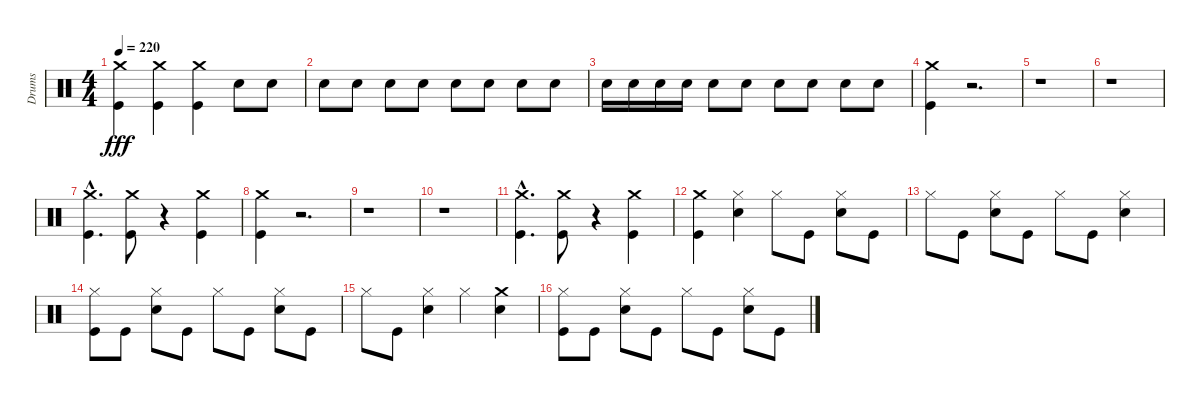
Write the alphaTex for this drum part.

\track ("Drums" "Drums") {instrument percussion}
\staff {score}
\articulation defaults
\ts (4 4)
\tempo 220
\clef neutral
\ks c
("Kick (hit)" "Crash medium (hit)").4{dy fff} ("Kick (hit)" "Crash medium (hit)").4 ("Kick (hit)" "Crash medium (hit)").4 "Snare (hit) 2".8 "Snare (hit) 2".8 |
"Snare (hit) 2".8 "Snare (hit) 2".8 "Snare (hit) 2".8 "Snare (hit) 2".8 "Snare (hit) 2".8 "Snare (hit) 2".8 "Snare (hit) 2".8 "Snare (hit) 2".8 |
"Snare (hit) 2".16 "Snare (hit) 2".16 "Snare (hit) 2".16 "Snare (hit) 2".16 "Snare (hit) 2".8 "Snare (hit) 2".8 "Snare (hit) 2".8 "Snare (hit) 2".8 "Snare (hit) 2".8 "Snare (hit) 2".8 |
("Kick (hit)" "Crash medium (hit)").4 r.2{d} |
r.1 |
r.1 |
("Kick (hit)"{hac} "Crash medium (hit)"{hac}).4{d} ("Kick (hit)" "Crash medium (hit)").8 r.4 ("Crash medium (hit)" "Kick (hit)").4 |
("Kick (hit)" "Crash medium (hit)").4 r.2{d} |
r.1 |
r.1 |
("Kick (hit)"{hac} "Crash medium (hit)"{hac}).4{d} ("Kick (hit)" "Crash medium (hit)").8 r.4 ("Kick (hit)" "Crash medium (hit)").4 |
("Kick (hit)" "Crash medium (hit)").4 ("Snare (hit) 2" "Hi-Hat (closed)").4 "Hi-Hat (closed)".8 "Kick (hit)".8 ("Snare (hit) 2" "Hi-Hat (closed)").8 "Kick (hit)".8 |
"Hi-Hat (closed)".8 "Kick (hit)".8 ("Snare (hit) 2" "Hi-Hat (closed)").8 "Kick (hit)".8 "Hi-Hat (closed)".8 "Kick (hit)".8 ("Hi-Hat (closed)" "Snare (hit) 2").4 |
("Kick (hit)" "Hi-Hat (closed)").8 "Kick (hit)".8 ("Snare (hit) 2" "Hi-Hat (closed)").8 "Kick (hit)".8 "Hi-Hat (closed)".8 "Kick (hit)".8 ("Snare (hit) 2" "Hi-Hat (closed)").8 "Kick (hit)".8 |
"Hi-Hat (closed)".8 "Kick (hit)".8 ("Hi-Hat (closed)" "Snare (hit) 2").4 "Hi-Hat (closed)".4 ("Snare (hit) 2" "Crash medium (hit)").4 |
("Kick (hit)" "Hi-Hat (closed)").8 "Kick (hit)".8 ("Snare (hit) 2" "Hi-Hat (closed)").8 "Kick (hit)".8 "Hi-Hat (closed)".8 "Kick (hit)".8 ("Hi-Hat (closed)" "Snare (hit) 2").8 "Kick (hit)".8
